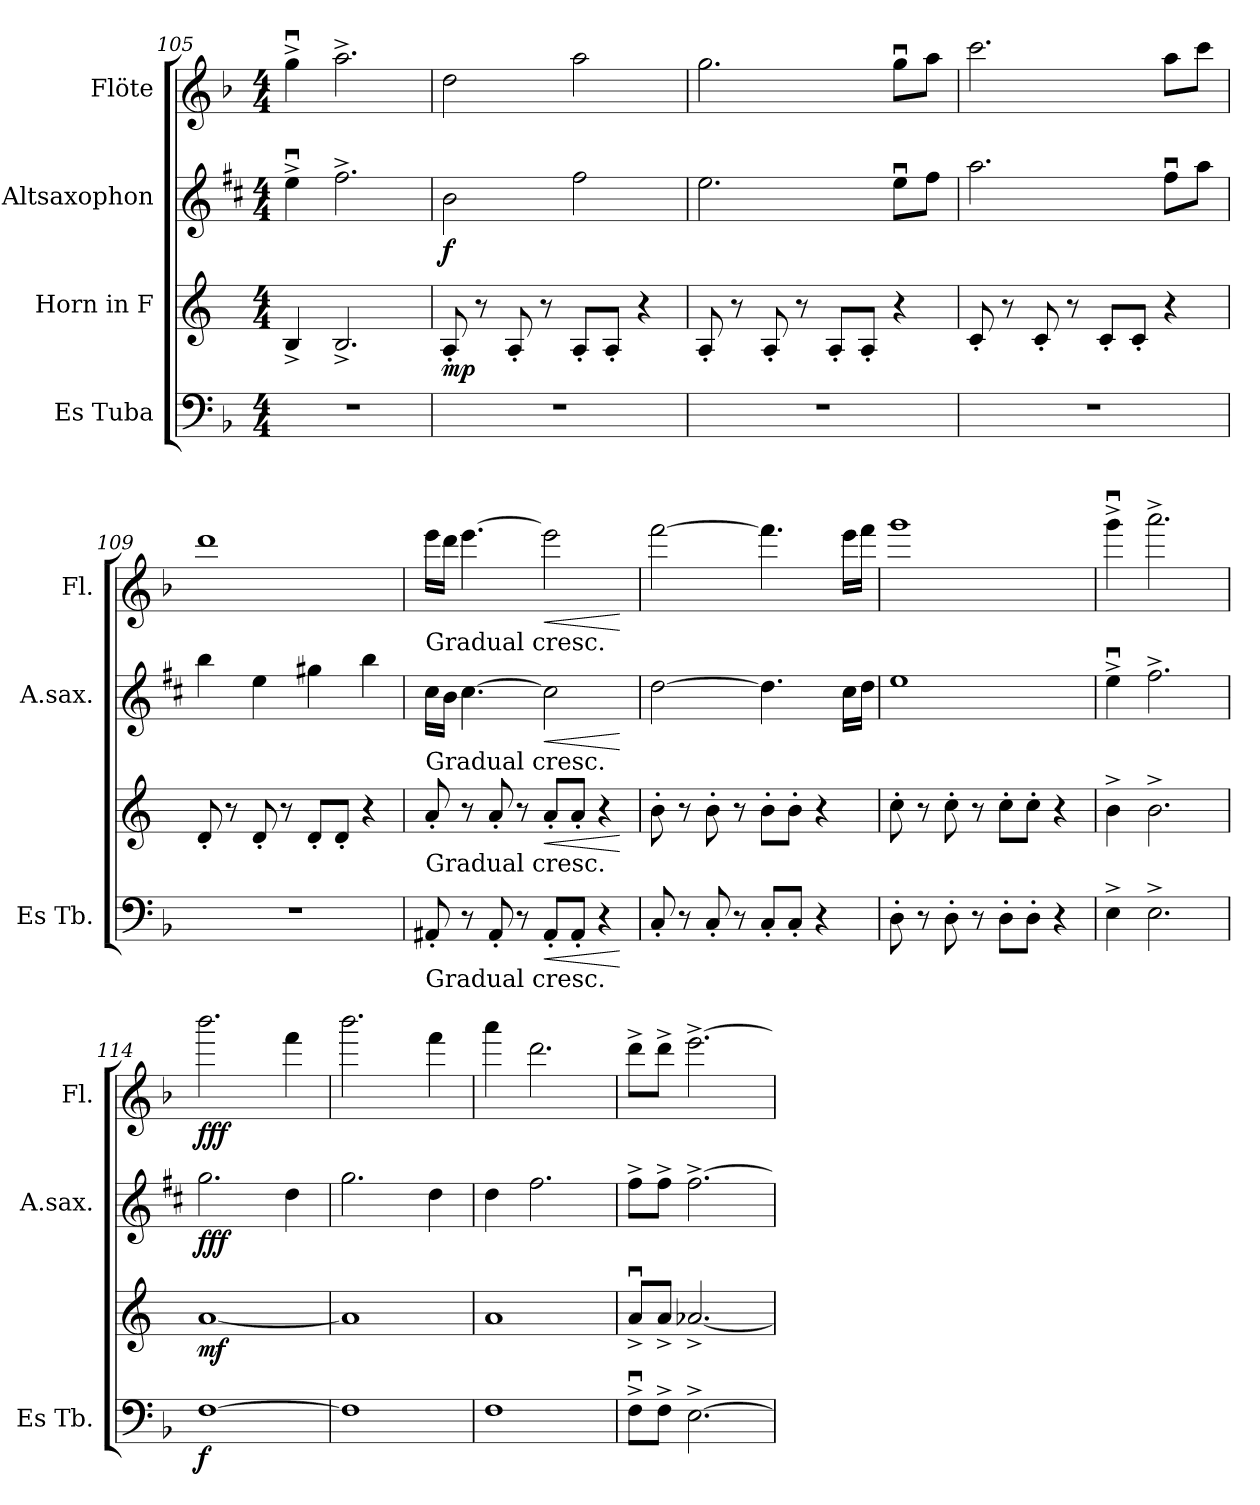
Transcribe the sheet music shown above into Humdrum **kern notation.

**kern	**dynam	**kern	**dynam	**kern	**dynam	**kern	**dynam
*part4	*part4	*part3	*part3	*part2	*part2	*part1	*part1
*staff4	*staff4	*staff3	*staff3	*staff2	*staff2	*staff1	*staff1
*I"Es Tuba	*	*I"Horn in F	*	*I"Altsaxophon	*	*I"Flöte	*
*I'Es Tb.	*	*	*	*I'A.sax.	*	*I'Fl.	*
*clefF4	*	*clefG2	*	*clefG2	*	*clefG2	*
*	*	*ITrd4c7	*	*ITrd5c9	*	*	*
*k[b-]	*	*k[b-]	*	*k[b-]	*	*k[b-]	*
*M4/4	*	*M4/4	*	*M4/4	*	*M4/4	*
=105	=105	=105	=105	=105	=105	=105	=105
1r	.	4E^/	.	4gu^\	.	4ggu^\	.
.	.	2.E^/	.	2.a^\	.	2.aa^\	.
=106	=106	=106	=106	=106	=106	=106	=106
!	!	!	!LO:DY:b	!	!LO:DY:b	!	!LO:DY:b
!	!	!	!	!	!	!	!LO:DY:n=1:a
1r	.	8D'/	mp	2d\	f	2dd\	f mf
.	.	8r	.	.	.	.	.
.	.	8D'/	.	.	.	.	.
.	.	8r	.	.	.	.	.
.	.	8D'/L	.	2a\	.	2aa\	.
.	.	8D'/J	.	.	.	.	.
.	.	4r	.	.	.	.	.
!!LO:LB:g=z
=107	=107	=107	=107	=107	=107	=107	=107
1r	.	8D'/	.	2.g\	.	2.gg\	.
.	.	8r	.	.	.	.	.
.	.	8D'/	.	.	.	.	.
.	.	8r	.	.	.	.	.
.	.	8D'/L	.	.	.	.	.
.	.	8D'/J	.	.	.	.	.
.	.	4r	.	8gu\L	.	8ggu\L	.
.	.	.	.	8a\J	.	8aa\J	.
=108	=108	=108	=108	=108	=108	=108	=108
1r	.	8F'/	.	2.cc\	.	2.ccc\	.
.	.	8r	.	.	.	.	.
.	.	8F'/	.	.	.	.	.
.	.	8r	.	.	.	.	.
.	.	8F'/L	.	.	.	.	.
.	.	8F'/J	.	.	.	.	.
.	.	4r	.	8au\L	.	8aa\L	.
.	.	.	.	8cc\J	.	8ccc\J	.
=109	=109	=109	=109	=109	=109	=109	=109
1r	.	8G'/	.	4dd\	.	1ddd	.
.	.	8r	.	.	.	.	.
.	.	8G'/	.	4g\	.	.	.
.	.	8r	.	.	.	.	.
.	.	8G'/L	.	4bn\	.	.	.
.	.	8G'/J	.	.	.	.	.
.	.	4r	.	4dd\	.	.	.
=110	=110	=110	=110	=110	=110	=110	=110
!	!	!	!	!	!	!LO:TX:b:t=Gradual cresc.	!
!	!	!	!	!LO:TX:b:t=Gradual cresc.	!	!	!
!	!	!LO:TX:b:t=Gradual cresc.	!	!	!	!	!
!LO:TX:b:t=Gradual cresc.	!	!	!	!	!	!	!
8AA#X'/	.	8d'/	.	16e\LL	.	16eee\LL	.
.	.	.	.	16d\JJ	.	16ddd\JJ	.
8r	.	8r	.	[4.e\	.	[4.eee\	.
8AA#'/	.	8d'/	.	.	.	.	.
8r	.	8r	.	.	.	.	.
!	!LO:HP:b	!	!LO:HP:b	!	!LO:HP:b	!	!LO:HP:b
8AA#'/L	<	8d'/L	<	2e\]	<	2eee\]	<
8AA#'/J	.	8d'/J	.	.	.	.	.
4r	.	4r	.	.	.	.	.
.	[	.	[	.	[	.	[
!!LO:LB:g=z
=111	=111	=111	=111	=111	=111	=111	=111
8C'/	.	8e'\	.	[2f\	.	[2fff\	.
8r	.	8r	.	.	.	.	.
8C'/	.	8e'\	.	.	.	.	.
8r	.	8r	.	.	.	.	.
8C'/L	.	8e'\L	.	4.f\]	.	4.fff\]	.
8C'/J	.	8e'\J	.	.	.	.	.
4r	.	4r	.	.	.	.	.
.	.	.	.	16e\LL	.	16eee\LL	.
.	.	.	.	16f\JJ	.	16fff\JJ	.
=112	=112	=112	=112	=112	=112	=112	=112
8D'\	.	8f'\	.	1g	.	1ggg	.
8r	.	8r	.	.	.	.	.
8D'\	.	8f'\	.	.	.	.	.
8r	.	8r	.	.	.	.	.
8D'\L	.	8f'\L	.	.	.	.	.
8D'\J	.	8f'\J	.	.	.	.	.
4r	.	4r	.	.	.	.	.
=113	=113	=113	=113	=113	=113	=113	=113
4E^\	.	4e^\	.	4gu^\	.	4gggu^\	.
2.E^\	.	2.e^\	.	2.a^\	.	2.aaa^\	.
=114	=114	=114	=114	=114	=114	=114	=114
!	!LO:DY:b	!	!LO:DY:b	!	!LO:DY:b	!	!LO:DY:b
[1F	f	[1d	mf	2.b-\	fff	2.bbb-\	fff
.	.	.	.	4f\	.	4fff\	.
=115	=115	=115	=115	=115	=115	=115	=115
1F]	.	1d]	.	2.b-\	.	2.bbb-\	.
.	.	.	.	4f\	.	4fff\	.
=116	=116	=116	=116	=116	=116	=116	=116
1F	.	1d	.	4f\	.	4aaa\	.
.	.	.	.	2.a\	.	2.ddd\	.
=117	=117	=117	=117	=117	=117	=117	=117
8Fu^\L	.	8du^/L	.	8a^\L	.	8ddd^\L	.
8F^\J	.	8d^/J	.	8a^\J	.	8ddd^\J	.
[2.E^\	.	[2.d-X^/	.	[2.a^\	.	[2.eee^\	.
=	=	=	=	=	=	=	=
*-	*-	*-	*-	*-	*-	*-	*-
